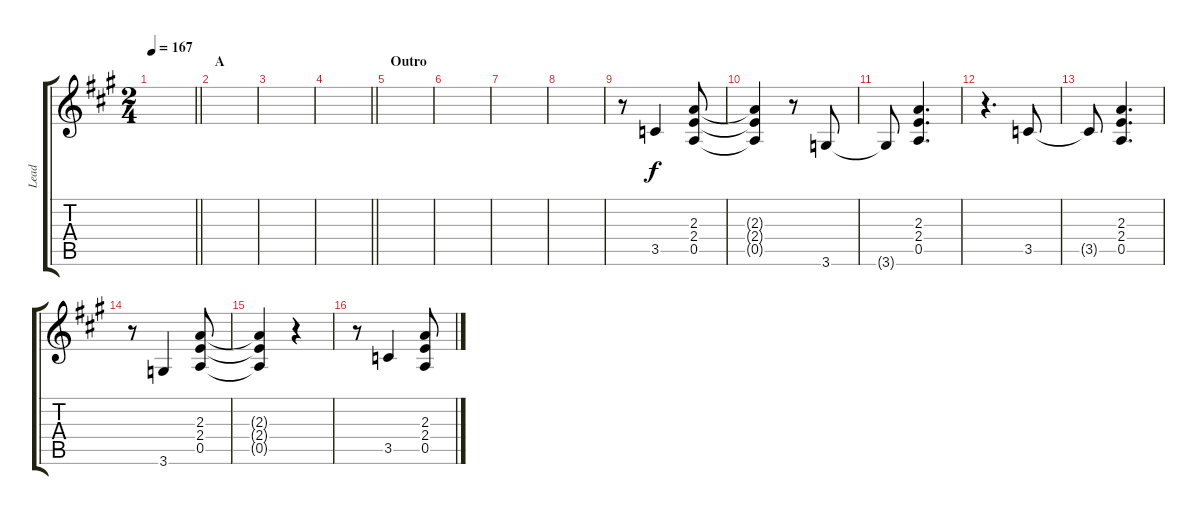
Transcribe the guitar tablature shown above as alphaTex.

\track ("Lead" "Lead") {instrument electricguitarclean}
\staff {score tabs}
\tuning (E4 B3 G3 D3 A2 E2) {hide}
\ts (2 4)
\tempo 167
\clef g2
\barLineRight lightlight
\ks a
|
\section ("" "A")
|
|
\barLineRight lightlight
|
\section ("" "Outro")
|
|
|
|
r.8 3.5.4 (2.3 2.4 0.5).8 |
(2.3{t} 2.4{t} 0.5{t}).4 r.8 3.6.8 |
3.6{t}.8 (2.3 2.4 0.5).4{d} |
r.4{d} 3.5.8 |
3.5{t}.8 (2.3 2.4 0.5).4{d} |
r.8 3.6.4 (2.3 2.4 0.5).8 |
(2.3{t} 2.4{t} 0.5{t}).4 r.4 |
r.8 3.5.4 (2.3 2.4 0.5).8
